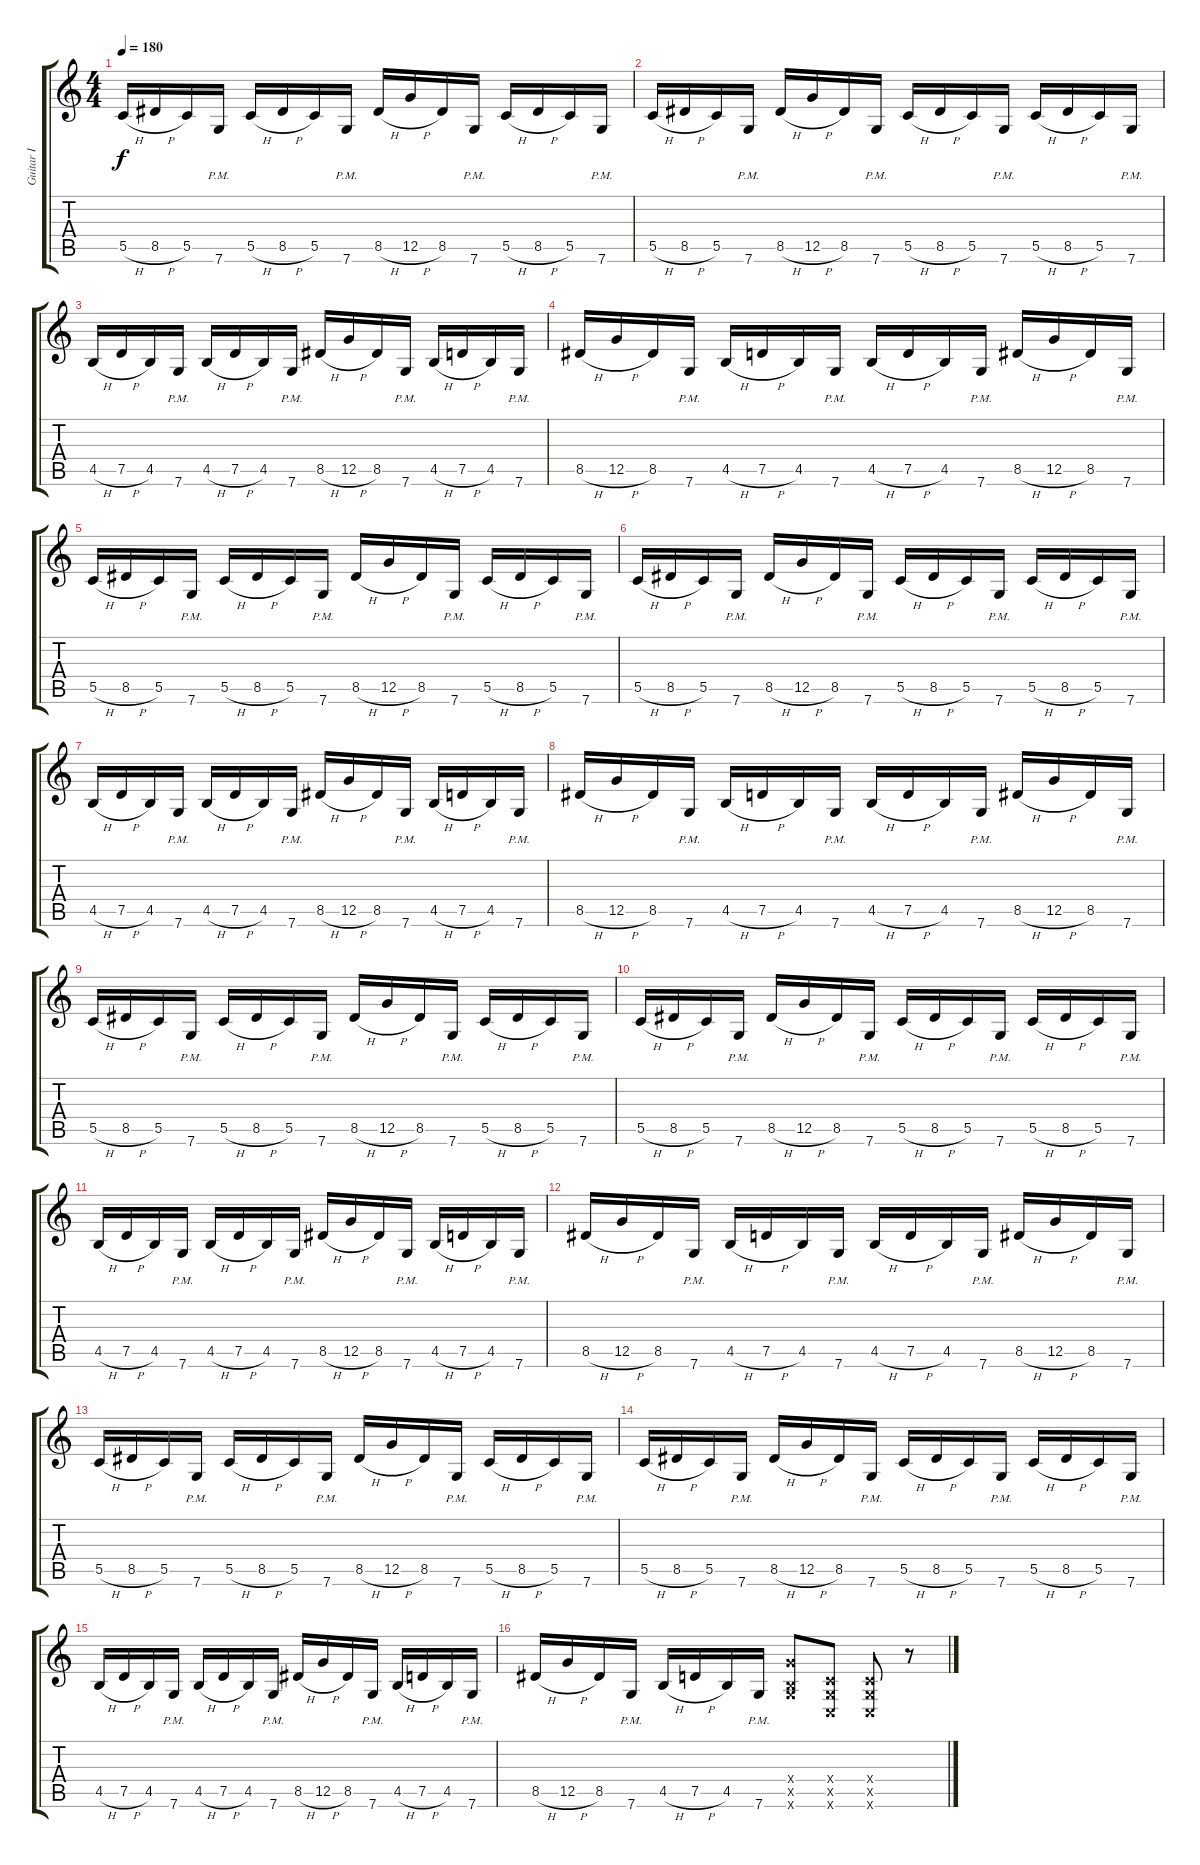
\track ("Guitar I" "Guitar I") {instrument distortionguitar}
\staff {score tabs}
\tuning (D4 A3 F3 C3 G2 C2) {hide}
\ts (4 4)
\tempo 180
\clef g2
\ks c
5.5{h}.16{dy f} 8.5{h}.16 5.5.16 7.6{pm}.16 5.5{h}.16 8.5{h}.16 5.5.16 7.6{pm}.16 8.5{h}.16 12.5{h}.16 8.5.16 7.6{pm}.16 5.5{h}.16 8.5{h}.16 5.5.16 7.6{pm}.16 |
5.5{h}.16 8.5{h}.16 5.5.16 7.6{pm}.16 8.5{h}.16 12.5{h}.16 8.5.16 7.6{pm}.16 5.5{h}.16 8.5{h}.16 5.5.16 7.6{pm}.16 5.5{h}.16 8.5{h}.16 5.5.16 7.6{pm}.16 |
4.5{h}.16 7.5{h}.16 4.5.16 7.6{pm}.16 4.5{h}.16 7.5{h}.16 4.5.16 7.6{pm}.16 8.5{h}.16 12.5{h}.16 8.5.16 7.6{pm}.16 4.5{h}.16 7.5{h}.16 4.5.16 7.6{pm}.16 |
8.5{h}.16 12.5{h}.16 8.5.16 7.6{pm}.16 4.5{h}.16 7.5{h}.16 4.5.16 7.6{pm}.16 4.5{h}.16 7.5{h}.16 4.5.16 7.6{pm}.16 8.5{h}.16 12.5{h}.16 8.5.16 7.6{pm}.16 |
5.5{h}.16 8.5{h}.16 5.5.16 7.6{pm}.16 5.5{h}.16 8.5{h}.16 5.5.16 7.6{pm}.16 8.5{h}.16 12.5{h}.16 8.5.16 7.6{pm}.16 5.5{h}.16 8.5{h}.16 5.5.16 7.6{pm}.16 |
5.5{h}.16 8.5{h}.16 5.5.16 7.6{pm}.16 8.5{h}.16 12.5{h}.16 8.5.16 7.6{pm}.16 5.5{h}.16 8.5{h}.16 5.5.16 7.6{pm}.16 5.5{h}.16 8.5{h}.16 5.5.16 7.6{pm}.16 |
4.5{h}.16 7.5{h}.16 4.5.16 7.6{pm}.16 4.5{h}.16 7.5{h}.16 4.5.16 7.6{pm}.16 8.5{h}.16 12.5{h}.16 8.5.16 7.6{pm}.16 4.5{h}.16 7.5{h}.16 4.5.16 7.6{pm}.16 |
8.5{h}.16 12.5{h}.16 8.5.16 7.6{pm}.16 4.5{h}.16 7.5{h}.16 4.5.16 7.6{pm}.16 4.5{h}.16 7.5{h}.16 4.5.16 7.6{pm}.16 8.5{h}.16 12.5{h}.16 8.5.16 7.6{pm}.16 |
5.5{h}.16 8.5{h}.16 5.5.16 7.6{pm}.16 5.5{h}.16 8.5{h}.16 5.5.16 7.6{pm}.16 8.5{h}.16 12.5{h}.16 8.5.16 7.6{pm}.16 5.5{h}.16 8.5{h}.16 5.5.16 7.6{pm}.16 |
5.5{h}.16 8.5{h}.16 5.5.16 7.6{pm}.16 8.5{h}.16 12.5{h}.16 8.5.16 7.6{pm}.16 5.5{h}.16 8.5{h}.16 5.5.16 7.6{pm}.16 5.5{h}.16 8.5{h}.16 5.5.16 7.6{pm}.16 |
4.5{h}.16 7.5{h}.16 4.5.16 7.6{pm}.16 4.5{h}.16 7.5{h}.16 4.5.16 7.6{pm}.16 8.5{h}.16 12.5{h}.16 8.5.16 7.6{pm}.16 4.5{h}.16 7.5{h}.16 4.5.16 7.6{pm}.16 |
8.5{h}.16 12.5{h}.16 8.5.16 7.6{pm}.16 4.5{h}.16 7.5{h}.16 4.5.16 7.6{pm}.16 4.5{h}.16 7.5{h}.16 4.5.16 7.6{pm}.16 8.5{h}.16 12.5{h}.16 8.5.16 7.6{pm}.16 |
5.5{h}.16 8.5{h}.16 5.5.16 7.6{pm}.16 5.5{h}.16 8.5{h}.16 5.5.16 7.6{pm}.16 8.5{h}.16 12.5{h}.16 8.5.16 7.6{pm}.16 5.5{h}.16 8.5{h}.16 5.5.16 7.6{pm}.16 |
5.5{h}.16 8.5{h}.16 5.5.16 7.6{pm}.16 8.5{h}.16 12.5{h}.16 8.5.16 7.6{pm}.16 5.5{h}.16 8.5{h}.16 5.5.16 7.6{pm}.16 5.5{h}.16 8.5{h}.16 5.5.16 7.6{pm}.16 |
4.5{h}.16 7.5{h}.16 4.5.16 7.6{pm}.16 4.5{h}.16 7.5{h}.16 4.5.16 7.6{pm}.16 8.5{h}.16 12.5{h}.16 8.5.16 7.6{pm}.16 4.5{h}.16 7.5{h}.16 4.5.16 7.6{pm}.16 |
8.5{h}.16 12.5{h}.16 8.5.16 7.6{pm}.16 4.5{h}.16 7.5{h}.16 4.5.16 7.6{pm}.16 (7.4{x} 4.5{x} 7.6{x}).8 (0.4{x} 0.5{x} 0.6{x}).8 (0.4{x} 0.5{x} 0.6{x}).8 r.8
